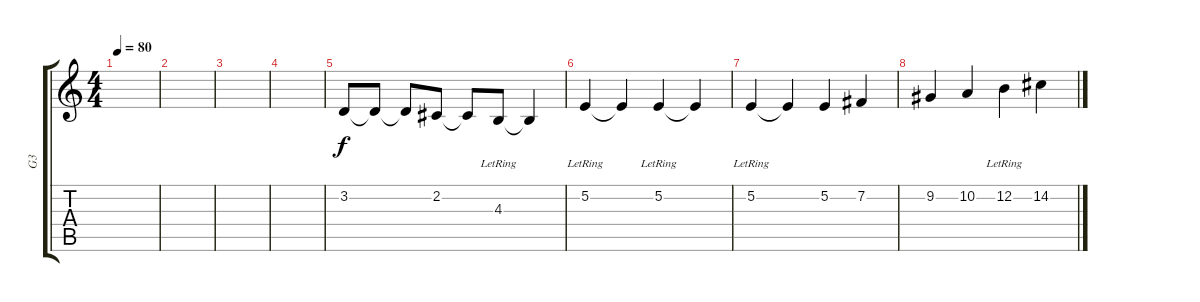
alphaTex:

\track ("G3" "G3") {instrument pad2warm}
\staff {score tabs}
\tuning (E4 B3 G3 D3 A2 E2) {hide}
\ts (4 4)
\tempo 80
\clef g2
\ks c
|
|
|
|
3.2.8 3.2{t}.8 3.2{t}.8 2.2.8 2.2{t}.8 4.3{lr}.8 4.3{t}.4 |
5.2{lr}.4 5.2{t}.4 5.2{lr}.4 5.2{t}.4 |
5.2{lr}.4 5.2{t}.4 5.2.4 7.2.4 |
9.2.4 10.2.4 12.2{lr}.4 14.2.4
